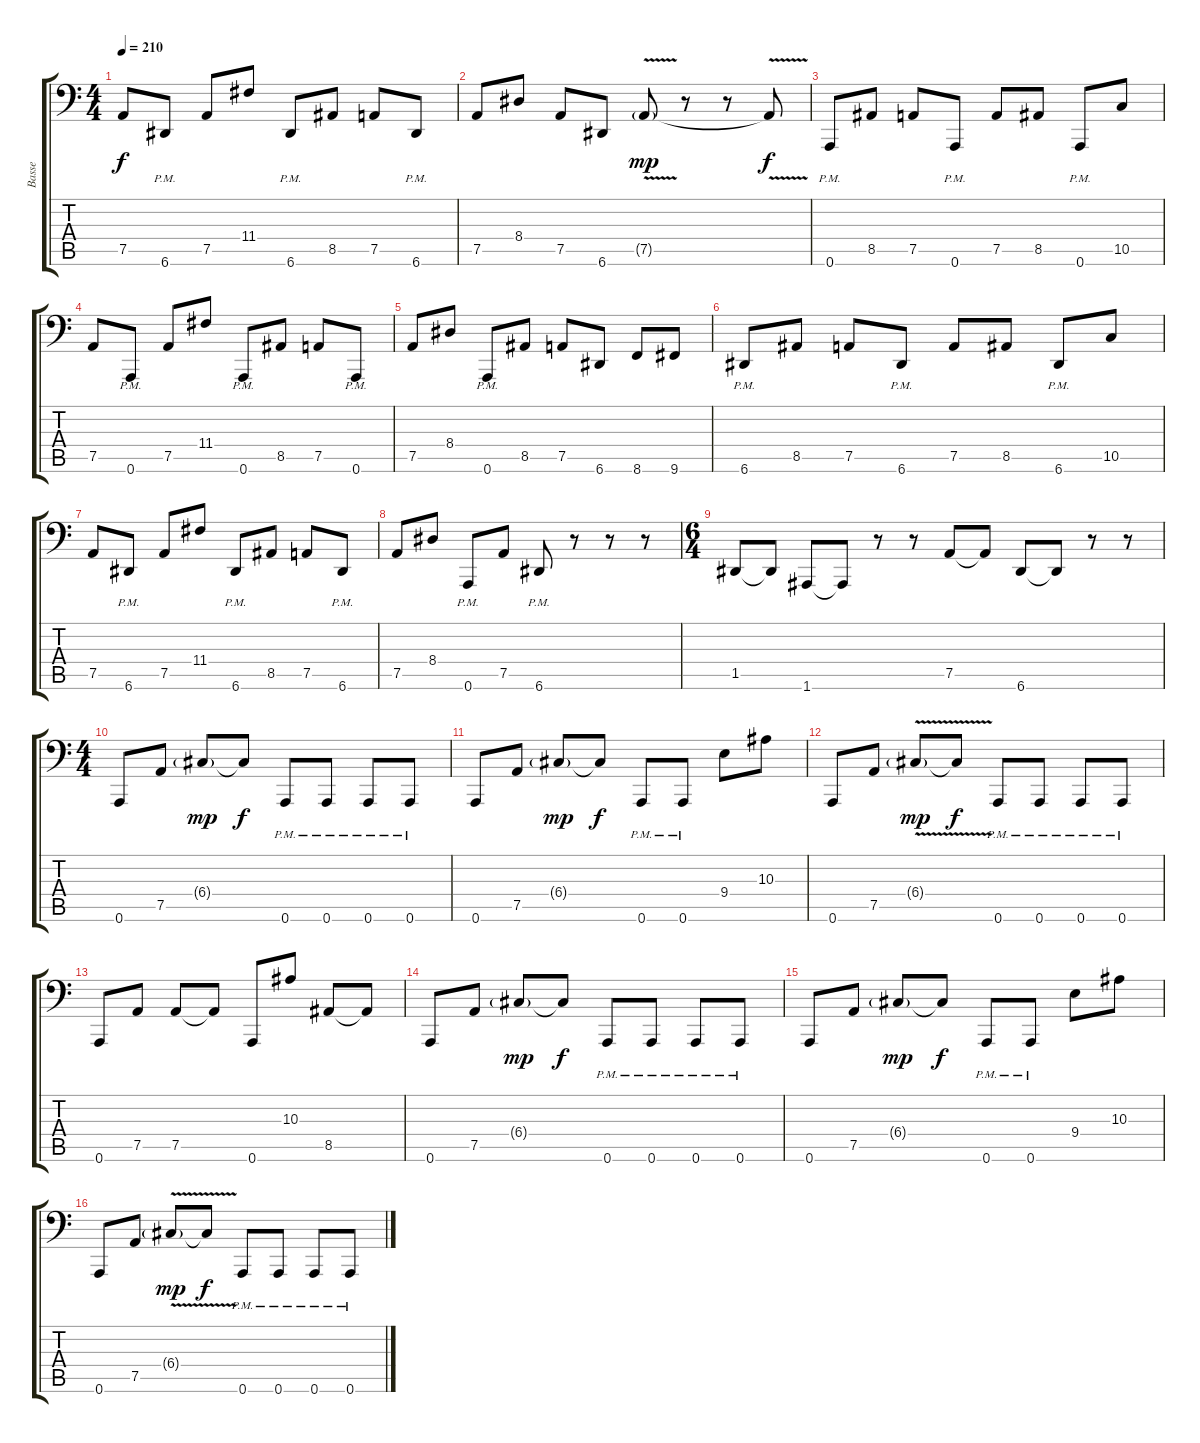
\track ("Basse" "Basse") {instrument electricbasspick}
\staff {score tabs}
\tuning (Bb2 F2 C2 G1 D1 A0) {hide}
\ts (4 4)
\tempo 210
\clef f4
\ks c
7.5.8{dy f} 6.6{pm}.8 7.5.8 11.4.8 6.6{pm}.8 8.5.8 7.5.8 6.6{pm}.8 |
7.5.8 8.4.8 7.5.8 6.6.8 7.5{v g}.8{dy mp} r.8 r.8 7.5{t}.8{dy f} |
0.6{pm}.8 8.5.8 7.5.8 0.6{pm}.8 7.5.8 8.5.8 0.6{pm}.8 10.5.8 |
7.5.8 0.6{pm}.8 7.5.8 11.4.8 0.6{pm}.8 8.5.8 7.5.8 0.6{pm}.8 |
7.5.8 8.4.8 0.6{pm}.8 8.5.8 7.5.8 6.6.8 8.6.8 9.6.8 |
6.6{pm}.8 8.5.8 7.5.8 6.6{pm}.8 7.5.8 8.5.8 6.6{pm}.8 10.5.8 |
7.5.8 6.6{pm}.8 7.5.8 11.4.8 6.6{pm}.8 8.5.8 7.5.8 6.6{pm}.8 |
7.5.8 8.4.8 0.6{pm}.8 7.5.8 6.6{pm}.8 r.8 r.8 r.8 |
\ts (6 4)
1.5.8 1.5{t}.8 1.6.8 1.6{t}.8 r.8 r.8 7.5.8 7.5{t}.8 6.6.8 6.6{t}.8 r.8 r.8 |
\ts (4 4)
0.6.8 7.5.8 6.4{g}.8{dy mp} 6.4{t}.8{dy f} 0.6{pm}.8 0.6{pm}.8 0.6{pm}.8 0.6{pm}.8 |
0.6.8 7.5.8 6.4{g}.8{dy mp} 6.4{t}.8{dy f} 0.6{pm}.8 0.6{pm}.8 9.4.8 10.3.8 |
0.6.8 7.5.8 6.4{v g}.8{dy mp} 6.4{t}.8{dy f} 0.6{pm}.8 0.6{pm}.8 0.6{pm}.8 0.6{pm}.8 |
0.6.8 7.5.8 7.5.8 7.5{t}.8 0.6.8 10.3.8 8.5.8 8.5{t}.8 |
0.6.8 7.5.8 6.4{g}.8{dy mp} 6.4{t}.8{dy f} 0.6{pm}.8 0.6{pm}.8 0.6{pm}.8 0.6{pm}.8 |
0.6.8 7.5.8 6.4{g}.8{dy mp} 6.4{t}.8{dy f} 0.6{pm}.8 0.6{pm}.8 9.4.8 10.3.8 |
0.6.8 7.5.8 6.4{v g}.8{dy mp} 6.4{t}.8{dy f} 0.6{pm}.8 0.6{pm}.8 0.6{pm}.8 0.6{pm}.8
